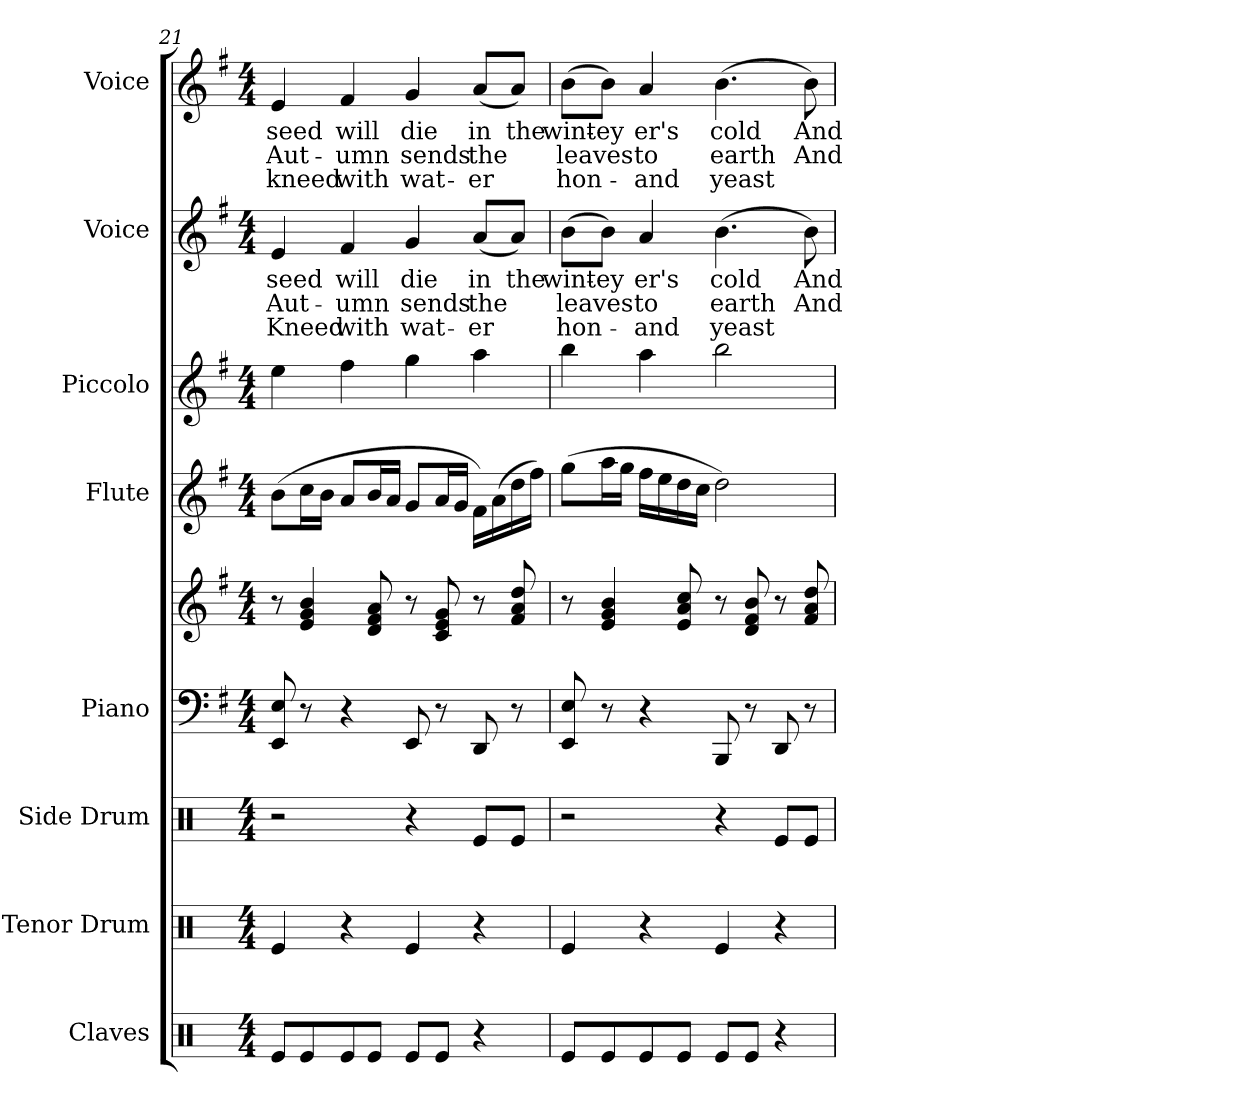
**kern	**kern	**kern	**kern	**kern	**kern	**kern	**kern	**text	**text	**text	**kern	**text	**text	**text
*part8	*part7	*part6	*part5	*part5	*part4	*part3	*part2	*part2	*part2	*part2	*part1	*part1	*part1	*part1
*staff9	*staff8	*staff7	*staff6	*staff5	*staff4	*staff3	*staff2	*staff2	*staff2	*staff2	*staff1	*staff1	*staff1	*staff1
*I"Claves	*I"Tenor Drum	*I"Side Drum	*I"Piano	*	*I"Flute	*I"Piccolo	*I"Voice	*	*	*	*I"Voice	*	*	*
*I'Clv.	*I'T. D.	*I'S. D.	*I'Pno.	*	*I'Fl.	*I'Picc.	*I'Voice	*	*	*	*I'Voice	*	*	*
!!LO:PB:g=z
*clefX	*clefX	*clefX	*clefF4	*clefG2	*clefG2	*clefG2	*clefG2	*	*	*	*clefG2	*	*	*
*	*	*	*	*	*	*ITrd-7c-12	*	*	*	*	*	*	*	*
*k[]	*k[]	*k[]	*k[f#]	*k[f#]	*k[f#]	*k[f#]	*k[f#]	*	*	*	*k[f#]	*	*	*
*C:	*C:	*C:	*G:	*G:	*G:	*G:	*G:	*	*	*	*G:	*	*	*
*M4/4	*M4/4	*M4/4	*M4/4	*M4/4	*M4/4	*M4/4	*M4/4	*	*	*	*M4/4	*	*	*
=21	=21	=21	=21	=21	=21	=21	=21	=21	=21	=21	=21	=21	=21	=21
!	!	!	!	!	!	!	!	!LO:LY:b:color=#000000	!LO:LY:b:color=#000000	!LO:LY:b:color=#000000	!	!	!	!
!	!	!	!	!	!	!	!	!	!	!	!	!LO:LY:b:color=#000000	!LO:LY:b:color=#000000	!LO:LY:b:color=#000000
8Rei/L	4Rei/	2r	8EEi/ 8Ei	8r	(8bi\L	4eeei\	4ei/	seed	Aut-	Kneed	4ei/	seed	Aut-	kneed
8Rei/	.	.	8r	4ei/ 4gi 4bi	16cci\L	.	.	.	.	.	.	.	.	.
.	.	.	.	.	16bi\JJ	.	.	.	.	.	.	.	.	.
!	!	!	!	!	!	!	!	!LO:LY:b:color=#000000	!LO:LY:b:color=#000000	!LO:LY:b:color=#000000	!	!	!	!
!	!	!	!	!	!	!	!	!	!	!	!	!LO:LY:b:color=#000000	!LO:LY:b:color=#000000	!LO:LY:b:color=#000000
8Rei/	4r	.	4r	.	8ai/L	4fff#i\	4f#i/	will	-umn	with	4f#i/	will	-umn	with
8Rei/J	.	.	.	8di/ 8f#i 8ai	16bi/L	.	.	.	.	.	.	.	.	.
.	.	.	.	.	16ai/JJ	.	.	.	.	.	.	.	.	.
!	!	!	!	!	!	!	!	!LO:LY:b:color=#000000	!LO:LY:b:color=#000000	!LO:LY:b:color=#000000	!	!	!	!
!	!	!	!	!	!	!	!	!	!	!	!	!LO:LY:b:color=#000000	!LO:LY:b:color=#000000	!LO:LY:b:color=#000000
8Rei/L	4Rei/	4r	8EEi/	8r	8gi/L	4gggi\	4gi/	die	sends	wat-	4gi/	die	sends	wat-
8Rei/J	.	.	8r	8ci/ 8ei 8gi	16ai/L	.	.	.	.	.	.	.	.	.
.	.	.	.	.	16gi/JJ	.	.	.	.	.	.	.	.	.
!	!	!	!	!	!	!	!	!LO:LY:b:color=#000000	!LO:LY:b:color=#000000	!LO:LY:b:color=#000000	!	!	!	!
!	!	!	!	!	!	!	!	!	!	!	!	!LO:LY:b:color=#000000	!LO:LY:b:color=#000000	!LO:LY:b:color=#000000
4r	4r	8Rei/L	8DDi/	8r	16f#i\LL)	4aaai\	(8ai/L	in	the	-er	(8ai/L	in	the	-er
.	.	.	.	.	(16ai\	.	.	.	.	.	.	.	.	.
!	!	!	!	!	!	!	!	!LO:LY:b:color=#000000	!	!	!	!	!	!
!	!	!	!	!	!	!	!	!	!	!	!	!LO:LY:b:color=#000000	!	!
.	.	8Rei/J	8r	8f#i/ 8ai 8ddi	16ddi\	.	8ai/J)	the	.	.	8ai/J)	the	.	.
.	.	.	.	.	16ff#i\JJ)	.	.	.	.	.	.	.	.	.
=22	=22	=22	=22	=22	=22	=22	=22	=22	=22	=22	=22	=22	=22	=22
!	!	!	!	!	!	!	!	!LO:LY:b:color=#000000	!LO:LY:b:color=#000000	!LO:LY:b:color=#000000	!	!	!	!
!	!	!	!	!	!	!	!	!	!	!	!	!LO:LY:b:color=#000000	!LO:LY:b:color=#000000	!LO:LY:b:color=#000000
8Rei/L	4Rei/	2r	8EEi/ 8Ei	8r	(8ggi\L	4bbbi\	(8bi\L	wint-	leaves	hon-	(8bi\L	wint-	leaves	hon-
!	!	!	!	!	!	!	!	!LO:LY:b:color=#000000	!	!	!	!	!	!
!	!	!	!	!	!	!	!	!	!	!	!	!LO:LY:b:color=#000000	!	!
8Rei/	.	.	8r	4ei/ 4gi 4bi	16aai\L	.	8bi\J)	-ey	.	.	8bi\J)	-ey	.	.
.	.	.	.	.	16ggi\JJ	.	.	.	.	.	.	.	.	.
!	!	!	!	!	!	!	!	!LO:LY:b:color=#000000	!LO:LY:b:color=#000000	!LO:LY:b:color=#000000	!	!	!	!
!	!	!	!	!	!	!	!	!	!	!	!	!LO:LY:b:color=#000000	!LO:LY:b:color=#000000	!LO:LY:b:color=#000000
8Rei/	4r	.	4r	.	16ff#i\LL	4aaai\	4ai/	-er's	to	and	4ai/	-er's	to	and
.	.	.	.	.	16eei\	.	.	.	.	.	.	.	.	.
8Rei/J	.	.	.	8ei/ 8ai 8cci	16ddi\	.	.	.	.	.	.	.	.	.
.	.	.	.	.	16cci\JJ	.	.	.	.	.	.	.	.	.
!	!	!	!	!	!	!	!	!LO:LY:b:color=#000000	!LO:LY:b:color=#000000	!LO:LY:b:color=#000000	!	!	!	!
!	!	!	!	!	!	!	!	!	!	!	!	!LO:LY:b:color=#000000	!LO:LY:b:color=#000000	!LO:LY:b:color=#000000
8Rei/L	4Rei/	4r	8BBBi/	8r	2ddi\)	2bbbi\	(4.bi\	cold	earth	yeast	(4.bi\	cold	earth	yeast
8Rei/J	.	.	8r	8di/ 8f#i 8bi	.	.	.	.	.	.	.	.	.	.
4r	4r	8Rei/L	8DDi/	8r	.	.	.	.	.	.	.	.	.	.
!	!	!	!	!	!	!	!	!LO:LY:b:color=#000000	!LO:LY:b:color=#000000	!	!	!	!	!
!	!	!	!	!	!	!	!	!	!	!	!	!LO:LY:b:color=#000000	!LO:LY:b:color=#000000	!
.	.	8Rei/J	8r	8f#i/ 8ai 8ddi	.	.	8bi\)	And	And	.	8bi\)	And	And	.
=	=	=	=	=	=	=	=	=	=	=	=	=	=	=
*-	*-	*-	*-	*-	*-	*-	*-	*-	*-	*-	*-	*-	*-	*-
